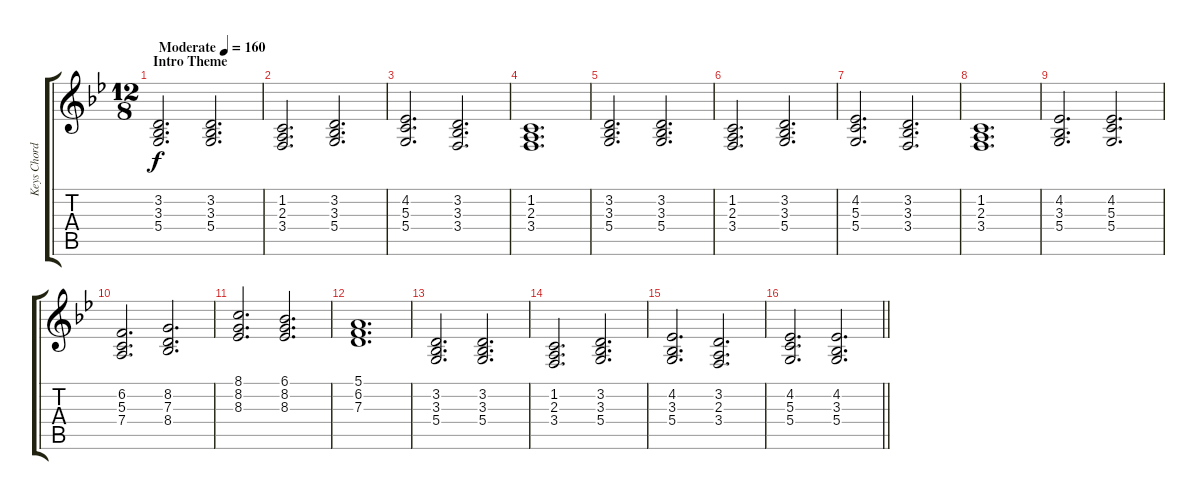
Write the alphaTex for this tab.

\track ("Keys Chords" "Keys Chord") {instrument stringensemble1}
\staff {score tabs}
\tuning (E4 B3 G3 D3 A2 E2) {hide}
\ts (12 8)
\section ("" "Intro Theme")
\tempo (160 "Moderate")
\clef g2
\ks bb
(3.2 3.3 5.4).2{d dy f instrument stringensemble1} (3.2 3.3 5.4).2{d} |
(1.2 2.3 3.4).2{d} (3.2 3.3 5.4).2{d} |
(4.2 5.3 5.4).2{d} (3.2 3.3 3.4).2{d} |
(1.2 2.3 3.4).1{d} |
(3.2 3.3 5.4).2{d} (3.2 3.3 5.4).2{d} |
(1.2 2.3 3.4).2{d} (3.2 3.3 5.4).2{d} |
(4.2 5.3 5.4).2{d} (3.2 3.3 3.4).2{d} |
(1.2 2.3 3.4).1{d} |
(4.2 3.3 5.4).2{d} (4.2 5.3 5.4).2{d} |
(6.2 5.3 7.4).2{d} (8.2 7.3 8.4).2{d} |
(8.1 8.2 8.3).2{d} (6.1 8.2 8.3).2{d} |
(5.1 6.2 7.3).1{d} |
(3.2 3.3 5.4).2{d} (3.2 3.3 5.4).2{d} |
(1.2 2.3 3.4).2{d} (3.2 3.3 5.4).2{d} |
(4.2 3.3 5.4).2{d} (3.2 2.3 3.4).2{d} |
\barLineRight lightlight
(4.2 5.3 5.4).2{d} (4.2 3.3 5.4).2{d}
